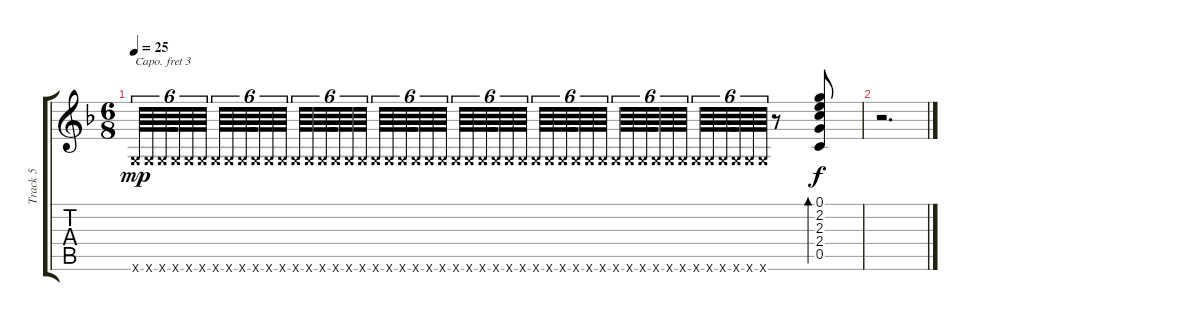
\track ("Track 5" "Track 5") {instrument acousticguitarsteel}
\staff {score tabs}
\capo 3
\tuning (E4 B3 G3 D3 A2 E2) {hide}
\ts (6 8)
\tempo 25
\clef g2
\ks f
0.6{x}.64{tu (6 4) dy mp} 0.6{x}.64{tu (6 4)} 0.6{x}.64{tu (6 4) beam splitsecondary} 0.6{x}.64{tu (6 4)} 0.6{x}.64{tu (6 4)} 0.6{x}.64{tu (6 4) beam splitsecondary} 0.6{x}.64{tu (6 4)} 0.6{x}.64{tu (6 4)} 0.6{x}.64{tu (6 4) beam splitsecondary} 0.6{x}.64{tu (6 4)} 0.6{x}.64{tu (6 4)} 0.6{x}.64{tu (6 4) beam splitsecondary} 0.6{x}.64{tu (6 4)} 0.6{x}.64{tu (6 4)} 0.6{x}.64{tu (6 4) beam splitsecondary} 0.6{x}.64{tu (6 4)} 0.6{x}.64{tu (6 4)} 0.6{x}.64{tu (6 4) beam splitsecondary} 0.6{x}.64{tu (6 4)} 0.6{x}.64{tu (6 4)} 0.6{x}.64{tu (6 4) beam splitsecondary} 0.6{x}.64{tu (6 4)} 0.6{x}.64{tu (6 4)} 0.6{x}.64{tu (6 4) beam splitsecondary} 0.6{x}.64{tu (6 4)} 0.6{x}.64{tu (6 4)} 0.6{x}.64{tu (6 4) beam splitsecondary} 0.6{x}.64{tu (6 4)} 0.6{x}.64{tu (6 4)} 0.6{x}.64{tu (6 4) beam splitsecondary} 0.6{x}.64{tu (6 4)} 0.6{x}.64{tu (6 4)} 0.6{x}.64{tu (6 4) beam splitsecondary} 0.6{x}.64{tu (6 4)} 0.6{x}.64{tu (6 4)} 0.6{x}.64{tu (6 4)} 0.6{x}.64{tu (6 4)} 0.6{x}.64{tu (6 4)} 0.6{x}.64{tu (6 4) beam splitsecondary} 0.6{x}.64{tu (6 4)} 0.6{x}.64{tu (6 4)} 0.6{x}.64{tu (6 4) beam splitsecondary} 0.6{x}.64{tu (6 4)} 0.6{x}.64{tu (6 4)} 0.6{x}.64{tu (6 4) beam splitsecondary} 0.6{x}.64{tu (6 4)} 0.6{x}.64{tu (6 4)} 0.6{x}.64{tu (6 4)} r.8 (0.1 2.2 2.3 2.4 0.5).8{bd 60 dy f} |
r.2{d}
